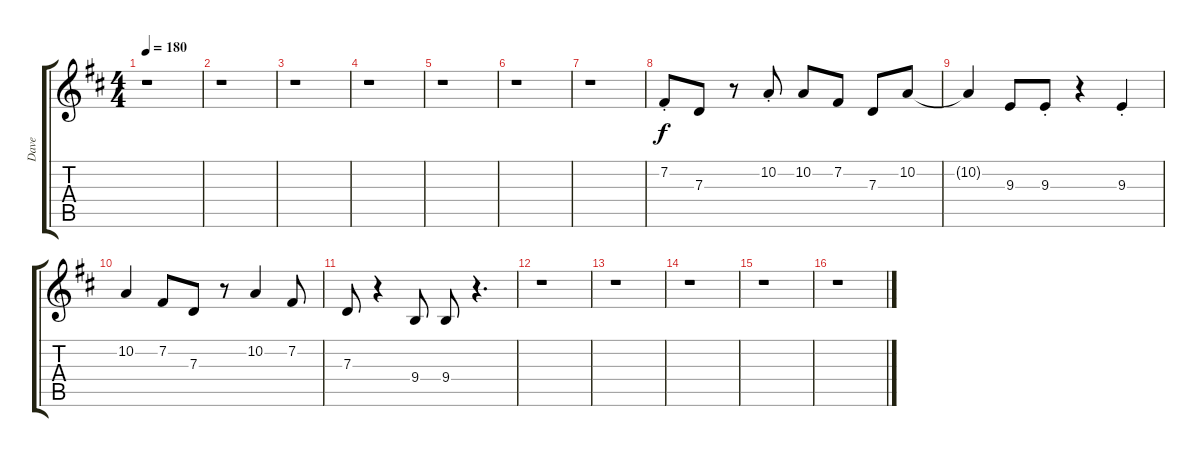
\track ("Dave" "Dave") {instrument trumpet}
\staff {score tabs}
\tuning (E4 B3 G3 D3 A2 E2) {hide}
\ts (4 4)
\tempo 180
\clef g2
\ks d
r.1{dy f} |
r.1 |
r.1 |
r.1 |
r.1 |
r.1 |
r.1 |
7.2{st}.8 7.3.8 r.8 10.2{st}.8 10.2.8 7.2.8 7.3.8 10.2.8 |
10.2{t}.4 9.3.8 9.3{st}.8 r.4 9.3{st}.4 |
10.2.4 7.2.8 7.3.8 r.8 10.2.4 7.2.8 |
7.3.8 r.4 9.4.8 9.4.8 r.4{d} |
r.1 |
r.1 |
r.1 |
r.1 |
r.1
